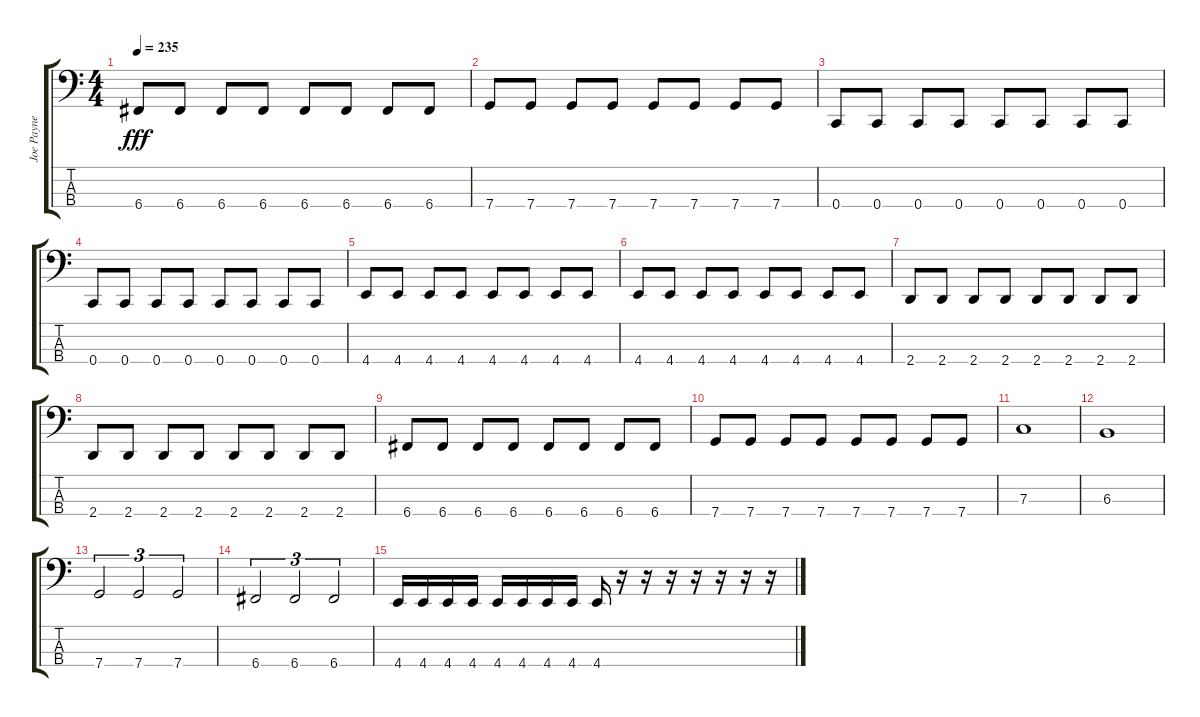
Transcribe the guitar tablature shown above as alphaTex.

\track ("Joe Payne" "Joe Payne") {instrument electricbassfinger}
\staff {score tabs}
\tuning (Eb2 Bb1 F1 C1) {hide}
\ts (4 4)
\tempo 235
\clef f4
\ks c
6.4.8{dy fff} 6.4.8 6.4.8 6.4.8 6.4.8 6.4.8 6.4.8 6.4.8 |
7.4.8 7.4.8 7.4.8 7.4.8 7.4.8 7.4.8 7.4.8 7.4.8 |
0.4.8 0.4.8 0.4.8 0.4.8 0.4.8 0.4.8 0.4.8 0.4.8 |
0.4.8 0.4.8 0.4.8 0.4.8 0.4.8 0.4.8 0.4.8 0.4.8 |
4.4.8 4.4.8 4.4.8 4.4.8 4.4.8 4.4.8 4.4.8 4.4.8 |
4.4.8 4.4.8 4.4.8 4.4.8 4.4.8 4.4.8 4.4.8 4.4.8 |
2.4.8 2.4.8 2.4.8 2.4.8 2.4.8 2.4.8 2.4.8 2.4.8 |
2.4.8 2.4.8 2.4.8 2.4.8 2.4.8 2.4.8 2.4.8 2.4.8 |
6.4.8 6.4.8 6.4.8 6.4.8 6.4.8 6.4.8 6.4.8 6.4.8 |
7.4.8 7.4.8 7.4.8 7.4.8 7.4.8 7.4.8 7.4.8 7.4.8 |
7.3.1 |
6.3.1 |
7.4.2{tu (3 2)} 7.4.2{tu (3 2)} 7.4.2{tu (3 2)} |
6.4.2{tu (3 2)} 6.4.2{tu (3 2)} 6.4.2{tu (3 2)} |
4.4.16 4.4.16 4.4.16 4.4.16 4.4.16 4.4.16 4.4.16 4.4.16 4.4.16 r.16 r.16 r.16 r.16 r.16 r.16 r.16
